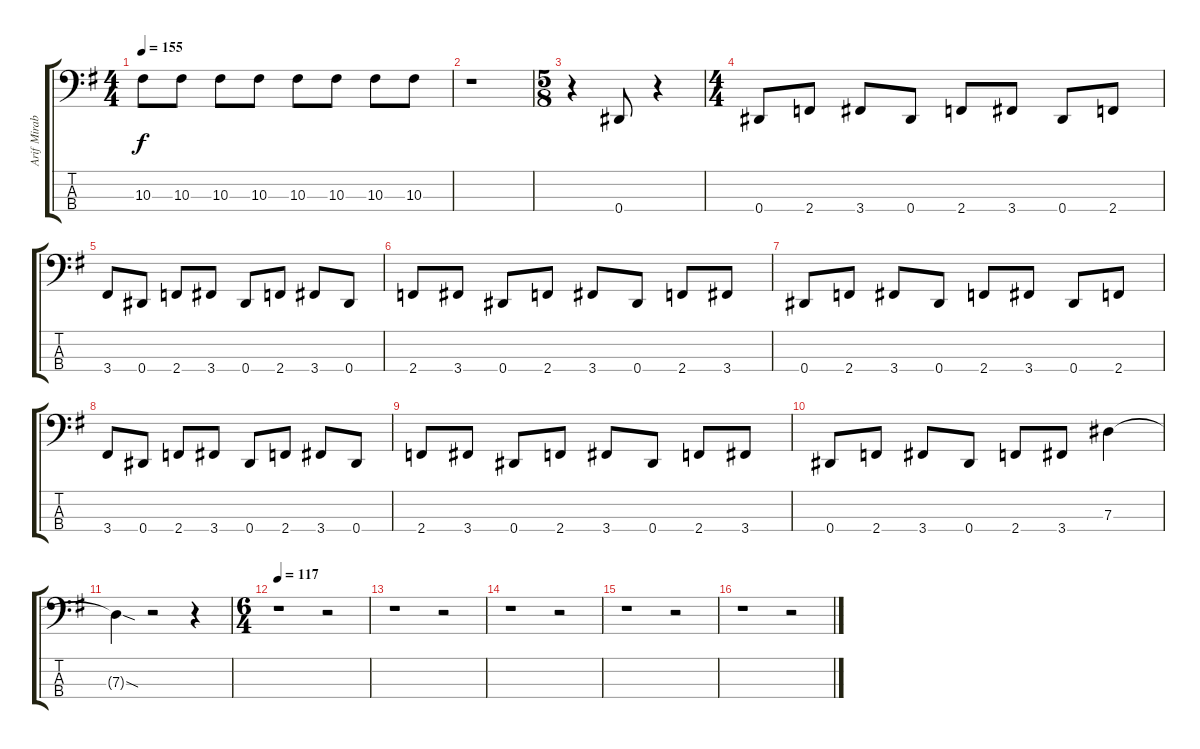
\track ("Arif Mirabdolbaghi" "Arif Mirab") {instrument electricbassfinger}
\staff {score tabs}
\tuning (Gb2 Db2 Ab1 Eb1) {hide}
\ts (4 4)
\tempo 155
\clef f4
\ks g
10.3.8{dy f} 10.3.8 10.3.8 10.3.8 10.3.8 10.3.8 10.3.8 10.3.8 |
r.1 |
\ts (5 8)
r.4 0.4.8 r.4 |
\ts (4 4)
0.4.8 2.4.8 3.4.8 0.4.8 2.4.8 3.4.8 0.4.8 2.4.8 |
3.4.8 0.4.8 2.4.8 3.4.8 0.4.8 2.4.8 3.4.8 0.4.8 |
2.4.8 3.4.8 0.4.8 2.4.8 3.4.8 0.4.8 2.4.8 3.4.8 |
0.4.8 2.4.8 3.4.8 0.4.8 2.4.8 3.4.8 0.4.8 2.4.8 |
3.4.8 0.4.8 2.4.8 3.4.8 0.4.8 2.4.8 3.4.8 0.4.8 |
2.4.8 3.4.8 0.4.8 2.4.8 3.4.8 0.4.8 2.4.8 3.4.8 |
0.4.8 2.4.8 3.4.8 0.4.8 2.4.8 3.4.8 7.3.4 |
7.3{sod t}.4 r.2 r.4 |
\ts (6 4)
\tempo 117
r.1 r.2 |
r.1 r.2 |
r.1 r.2 |
r.1 r.2 |
r.1 r.2
